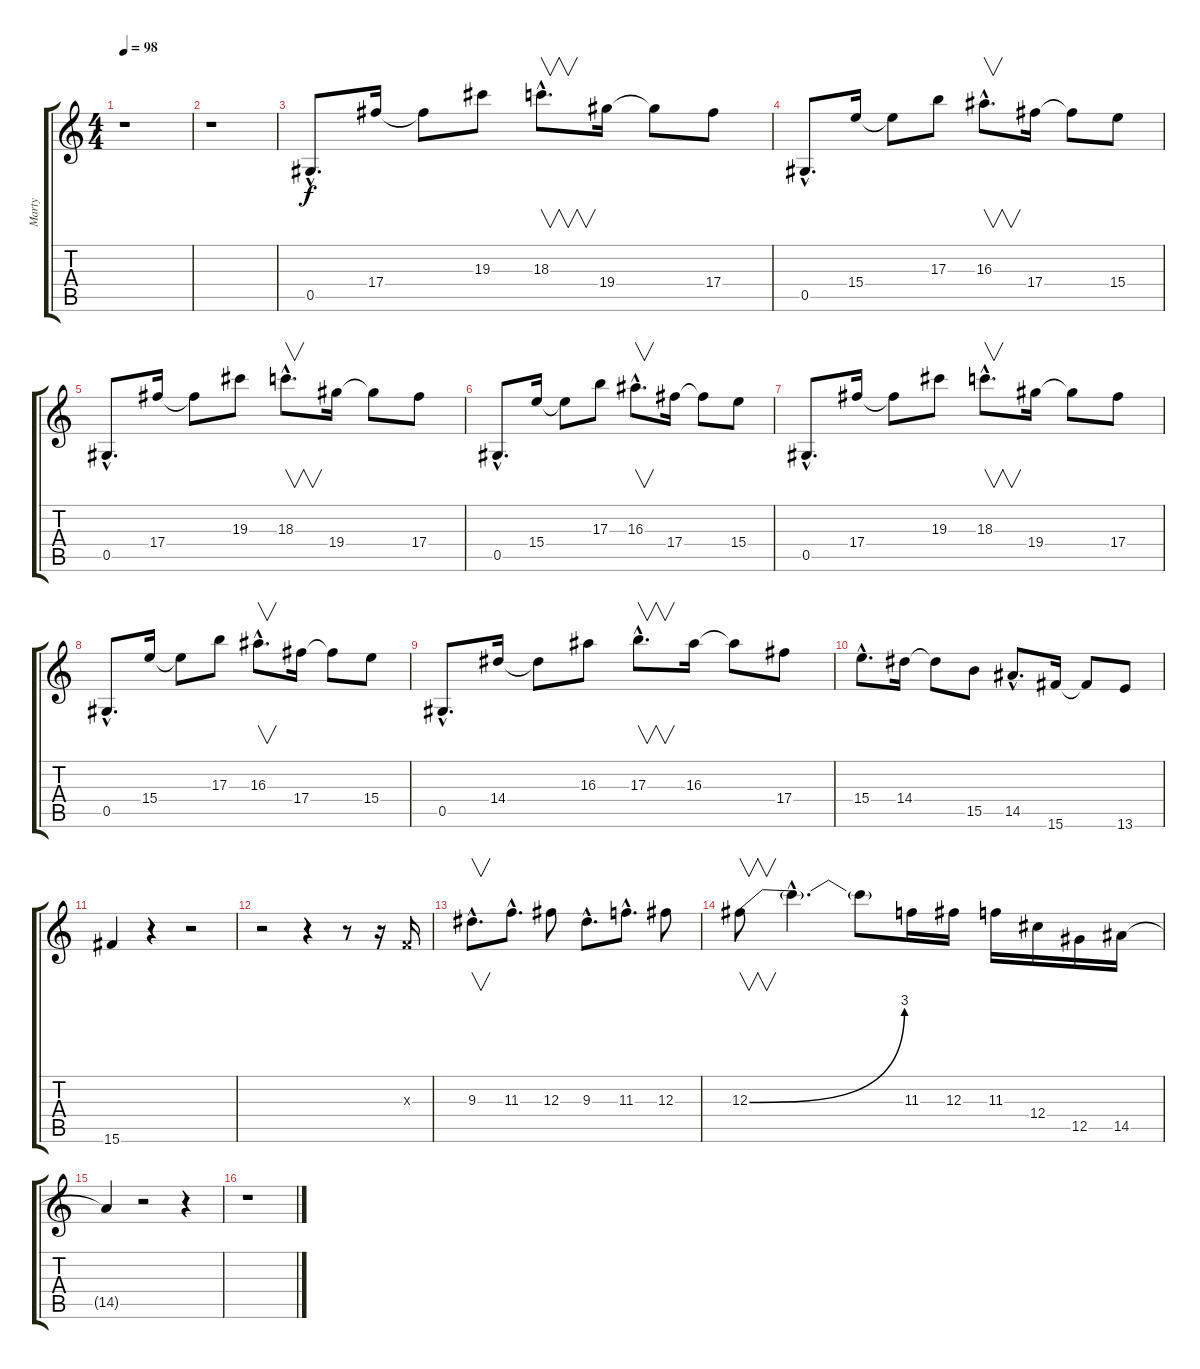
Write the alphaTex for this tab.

\track ("Marty" "Marty") {instrument distortionguitar}
\staff {score tabs}
\tuning (Eb4 Bb3 Gb3 Db3 Ab2 Eb2) {hide}
\ts (4 4)
\tempo 98
\clef g2
\ks c
r.1{dy f} |
r.1 |
0.5{hac}.8{d} 17.4.16 17.4{t}.8 19.3.8 18.3{hac}.8{v d} 19.4.16 19.4{t}.8 17.4.8 |
0.5{hac}.8{d} 15.4.16 15.4{t}.8 17.3.8 16.3{hac}.8{v d} 17.4.16 17.4{t}.8 15.4.8 |
0.5{hac}.8{d} 17.4.16 17.4{t}.8 19.3.8 18.3{hac}.8{v d} 19.4.16 19.4{t}.8 17.4.8 |
0.5{hac}.8{d} 15.4.16 15.4{t}.8 17.3.8 16.3{hac}.8{v d} 17.4.16 17.4{t}.8 15.4.8 |
0.5{hac}.8{d} 17.4.16 17.4{t}.8 19.3.8 18.3{hac}.8{v d} 19.4.16 19.4{t}.8 17.4.8 |
0.5{hac}.8{d} 15.4.16 15.4{t}.8 17.3.8 16.3{hac}.8{v d} 17.4.16 17.4{t}.8 15.4.8 |
0.5{hac}.8{d} 14.4.16 14.4{t}.8 16.3.8 17.3{hac}.8{v d} 16.3.16 16.3{t}.8 17.4.8 |
15.4{hac}.8{d} 14.4.16 14.4{t}.8 15.5.8 14.5{hac}.8{d} 15.6.16 15.6{t}.8 13.6.8 |
15.6.4 r.4 r.2 |
r.2 r.4 r.8 r.16 -1.3{x}.16 |
9.3{hac}.8{v d} 11.3{hac}.8{d} 12.3.8 9.3{hac}.8{d} 11.3{hac}.8{d} 12.3.8 |
12.3{be (bend 0 0 60 12)}.8{v} 12.3{hac t}.4{d} 12.3{t}.8 11.3.16 12.3.16 11.3.16 12.4.16 12.5.16 14.5.16 |
14.5{t}.4 r.2 r.4 |
r.1
